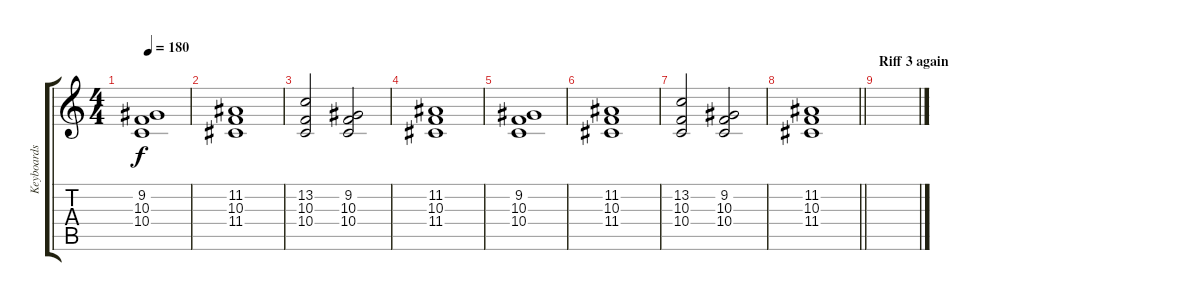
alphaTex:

\track ("Keyboards 2" "Keyboards ") {instrument choiraahs}
\staff {score tabs}
\tuning (E4 B3 G3 D3 A2 E2) {hide}
\ts (4 4)
\tempo 180
\clef g2
\ks c
(9.2 10.3 10.4).1{dy f} |
(11.2 10.3 11.4).1 |
(13.2 10.3 10.4).2 (9.2 10.3 10.4).2 |
(11.2 10.3 11.4).1 |
(9.2 10.3 10.4).1 |
(11.2 10.3 11.4).1 |
(13.2 10.3 10.4).2 (9.2 10.3 10.4).2 |
\barLineRight lightlight
(11.2 10.3 11.4).1 |
\section ("" "Riff 3 again")
